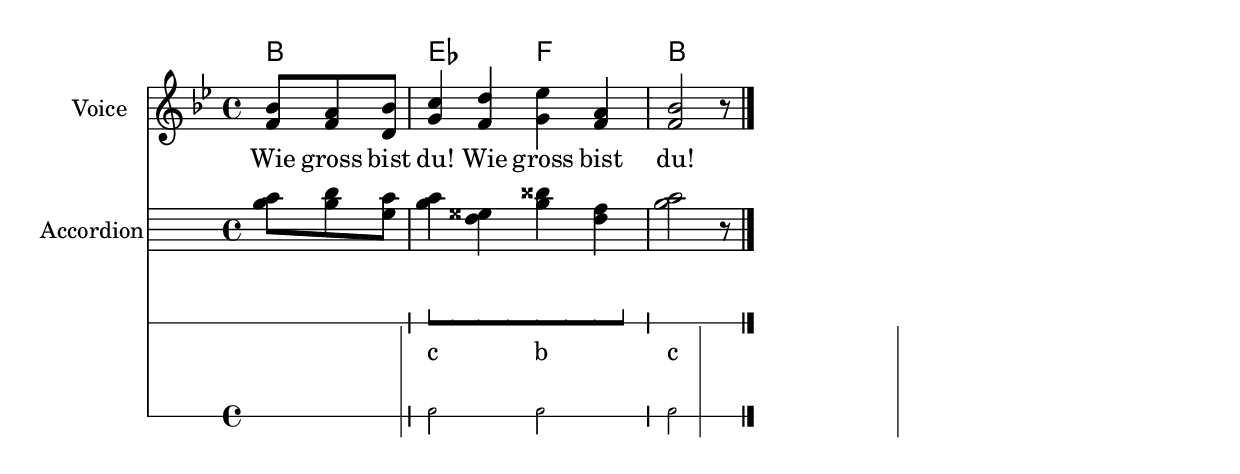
%% DO NOT EDIT this file manually; it is automatically
%% generated from LSR http://lsr.dsi.unimi.it
%% Make any changes in LSR itself, or in Documentation/snippets/new/ ,
%% and then run scripts/auxiliar/makelsr.py
%%
%% This file is in the public domain.
\version "2.14.0"

\header {
  lsrtags = "template"

  texidoc = "
A template to write a score for a diatonic accordion.

- There is a horizontal staff indicating if the accordion must be
pushed (thick line) or pulled (thin line)

- There is a small rhythmic staff with lyrics that describes the bass
buttons to press. The bar lines are made from gridlines

- The tabulator staff for diatonic accordions shows the geographic
position of the buttons and not (as for every other instrument) the
pitch of the notes; the keys on the melody-side of the accordion are
placed in three columns and about 12 rows


In the tabulator staff notation the outermost column is described with
notes between lines, the innermost column is described with notes
between lines and a cross as accidental, and the middle column is
described with notes on a line, whereby the row in the middle is
represented on the middle line in the staff.


Some words to transpose piano notes to the diatonic accordion:


1. Every diatonic accordion is built for some keys only (for example,
for the keys of C major and F major), so it is important to transpose a
piano melody to match one of these keys. Transpose the source code, not
only the output because this code is required later on to translate it
once more to the tabulator staff. This can be done with the command
@code{displayLilyMusic}.


2. You have to alternate the push- and pull-direction of the accordion
regularly. If the player has a too long part to pull the accordion gets
broken. On the other hand, some harmonies are only available in one
direction. Considering this, decide which parts of the melody are the
push-parts and which the pull-parts.


3. For each pull- or push-part translate the piano notes to the
according tabulature representation.


This snippet comes with a useful optional macro for the jEdit text
editor.

"
  doctitle = "Score for diatonic accordion"
} % begin verbatim

verse = \lyricmode { Wie gross bist du! Wie gross bist du! }

harmonies = \new ChordNames \chordmode {
  \germanChords
  \set chordChanges = ##t
  bes8 bes8 bes8
  es2 f
  bes1
}

NoStem = \override Stem #'transparent = ##t
NoNoteHead = \override NoteHead #'transparent = ##t
ZeroBeam = \override Beam  #'positions = #'(0 . 0)

staffTabLine = \new Staff \with {
  \remove "Time_signature_engraver"
  \remove "Clef_engraver"
} {
  \override Staff.StaffSymbol #'line-positions = #'(0)
  % Shows one horizontal line. The vertical line (simulating a bar-line) is simulated with a gridline
  \set Staff.midiInstrument = #"choir aahs"
  \key c \major
  \relative c''
  {
    % disable the following line to see the the noteheads while writing the song
    \NoNoteHead
    \override NoteHead #'no-ledgers = ##t

    % The beam between 8th-notes is used to draw the push-line
    %How to fast write the push-lines:
    %  1. write repeatedly 'c c c c c c c c |' for the whole length of the song
    %  2. uncomment the line \NoNoteHead
    %  3. compile
    %  4. Mark the positions on which push/pull changes.
    %     In the score-picture click on the position the push- or pull-part starts
    %           (on the noteHead, the cursor will change to a hand-icon).
    %     The cursor in the source code will jump just at this position.
    %   a) If a push-part starts there, replace the 'c' by an 'e['
    %   b) If a pull-part starts there, replace the 'c' by an 's'
    %  5. Switch into 'overwrite-mode' by pressing the 'ins' key.
    %  6. For the pull-parts overwrite the 'c' with 's'
    %  7. For every push-part replace the last 'c' with 'e]'
    %        8. Switch into 'insert-mode' again
    %  9. At last it should look lik e.g. (s s e[ c | c c c c c c c c | c c c c c c e] s s)
    % 10. re-enable the line \NoNoteHead
    \autoBeamOff
    \ZeroBeam
    s8 s s e[ c c c c c c e] | s s s s s
  }
}

%{
%}

% Accordion melody in tabulator score
% 1. Place a copy of the piano melody below
% 2. Separate piano melody into pull- and push-parts according to the staffTabLine you've already made
% 3. For each line: Double the line. Remark the 1st one (Keeps unchanged as reference) and then change the second line using the transformation paper
%    or the macros 'conv2diaton push.bsh' and 'conv2diaton pull.bsh'
% Tips:
% - In jEdit Search & Replace mark the Option 'Keep Dialog'

AccordionTabTwoCBesDur = {
  % pull 1
  %<f' bes'>8 <f' a'>8 <d' bes'>8 |
  <g'' a''>8 <g'' b''>8 <e'' a''>8 |
  % push 2
  %<g' c''>4 <f' d''> <g' ees''> <f' a'> |
  <g'' a''>4 <d'' eisis''> <g'' bisis''> <d'' f''> |
  % pull 3
  % <f' bes'>2 r8 }
  <g'' a''>2 r8 }

AccordionTab= { \dynamicUp
  % 1. Place a copy of the piano melody above
  % 2. Separate piano melody into pull- and push-parts according to the staffTabLine you've already made
  % 3. For each line: Double the line. Remark the 1st one (Keeps unchanged as reference) and then
  %    change the second line using the transformation paper
  % Tips:
  % - In jEdit Search & Replace mark the Option 'Keep Dialog'
  % -
  \AccordionTabTwoCBesDur
}



\layout {
  \context {
    \Score
    % The vertical line (simulating a bar-line) in
    % the staffBassRhytm is a gridline
    \consists "Grid_line_span_engraver"
  }
  \context {
    \Staff
    \consists "Grid_point_engraver"
    gridInterval = #(ly:make-moment 4 4) % 4/4 - tact. How many beats per bar
    % The following line has to be adjusted O-F-T-E-N.
    \override GridPoint #'Y-extent = #'(-2 . -21)
  }
  \context {
    \ChoirStaff
    \remove "System_start_delimiter_engraver"
  }
}

staffVoice = \new Staff = astaffvoice  {
  \time 4/4
  \set Staff.instrumentName = "Voice"
  \set Staff.midiInstrument = "voice oohs"
  \key bes \major
  \partial 8*3
  \clef treble
  {
    \context Voice = "melodyVoi"
    { <f' bes'>8 <f' a'>8 <d' bes'>8 | <g' c''>4 <f' d''> <g' es''> <f' a'> | <f' bes'>2 r8 }
    \bar "|."
  }
}

staffAccordionMel =
\new Staff  \with { \remove "Clef_engraver" } {
  #(set-accidental-style 'forget) %Set the accidentals (Vorzeichen) for each note,
  %do not remember them for the rest of the measure.
  \time 4/4
  \set Staff.instrumentName="Accordion"
  \set Staff.midiInstrument="voice oohs"
  \key c \major
  \clef treble
  { \AccordionTab \bar "|." }
}

AltOn =
#(define-music-function (parser location mag) (number?)
  #{ \override Stem #'length = #$(* 7.0 mag)
      \override NoteHead #'font-size =
#$(inexact->exact (* (/ 6.0 (log 2.0)) (log mag))) #})

AltOff = {
  \revert Stem #'length
  \revert NoteHead #'font-size
}

BassRhytm = {s4 s8 | c2 c2 | c2 s8 }
LyricBassRhythmI=  \lyricmode { c b | c }

staffBassRhytm =
\new Staff = staffbass \with { \remove "Clef_engraver" } {
  % This is not a RhythmicStaff  because it must be possible to append lyrics.

  \override Score.GridLine #'extra-offset = #'( 13.0 . 0.0 ) % x.y
  \override Staff.StaffSymbol #'line-positions = #'( 0 )
  % Shows one horizontal line. The vertical line (simulating a bar-line) is simulated by a grid
  % Search for 'grid' in this page to find all related functions
  \time 4/4
  {
    \context Voice = "VoiceBassRhytm"
    \stemDown \AltOn #0.6
    \relative c''
    {
      \BassRhytm
    }
    \AltOff
    \bar "|."
  }
}

\score {
  \new ChoirStaff <<
    \harmonies
    \staffVoice
    \context Lyrics = "lmelodyVoi"
      \with { alignBelowContext = astaffvoice }
      \lyricsto melodyVoi \verse
    \staffAccordionMel
    \staffTabLine
    \staffBassRhytm
    \context Lyrics = "lBassRhytmAboveI"
      \with { alignAboveContext = staffbass }
      \lyricsto VoiceBassRhytm \LyricBassRhythmI
  >>
}
%}

